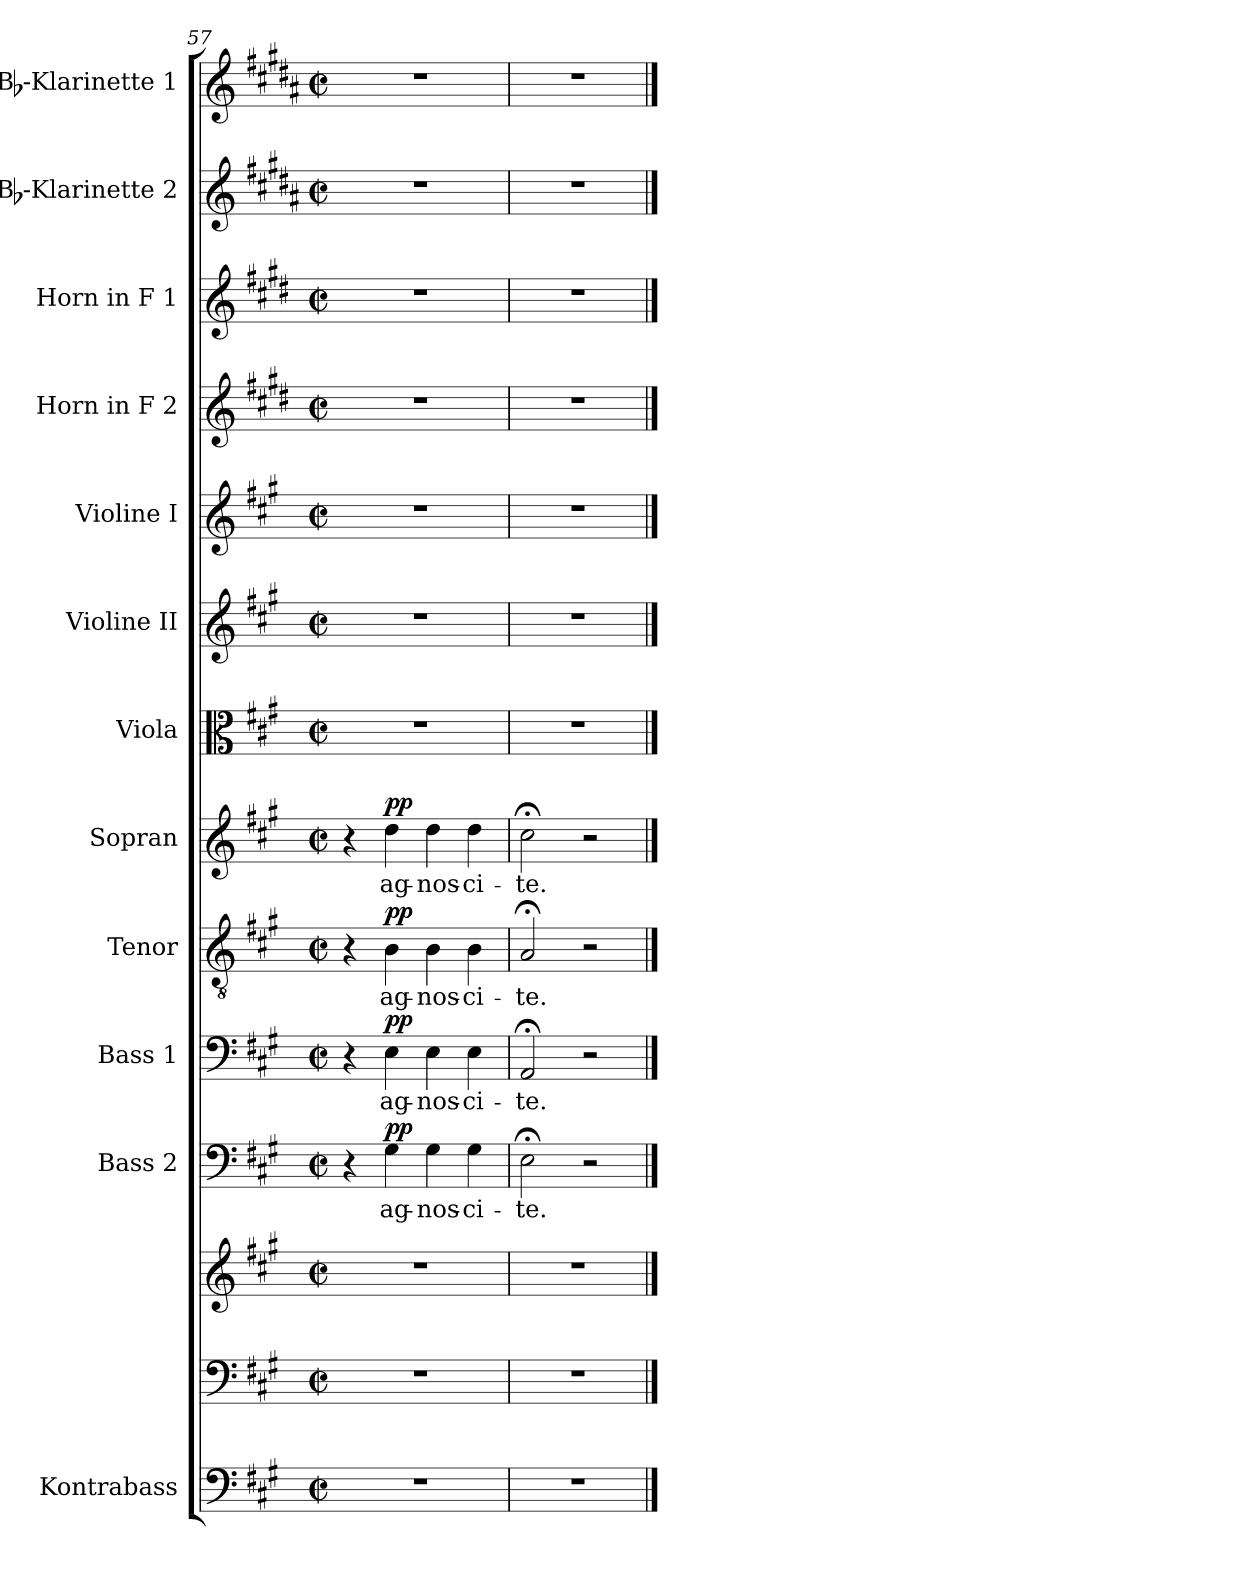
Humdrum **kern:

**kern	**kern	**kern	**kern	**text	**dynam	**kern	**text	**dynam	**kern	**text	**dynam	**kern	**text	**dynam	**kern	**kern	**kern	**kern	**kern	**kern	**kern
*part13	*part12	*part12	*part11	*part11	*part11	*part10	*part10	*part10	*part9	*part9	*part9	*part8	*part8	*part8	*part7	*part6	*part5	*part4	*part3	*part2	*part1
*staff14	*staff13	*staff12	*staff11	*staff11	*staff11	*staff10	*staff10	*staff10	*staff9	*staff9	*staff9	*staff8	*staff8	*staff8	*staff7	*staff6	*staff5	*staff4	*staff3	*staff2	*staff1
*I"Kontrabass	*	*	*I"Bass 2	*	*	*I"Bass 1	*	*	*I"Tenor	*	*	*I"Sopran	*	*	*I"Viola	*I"Violine II	*I"Violine I	*I"Horn in F 2	*I"Horn in F 1	*I"Bb-Klarinette 2	*I"Bb-Klarinette 1
*I'Kb.	*	*	*I'B. 2	*	*	*I'B. 1	*	*	*I'T.	*	*	*I'S.	*	*	*I'Vla.	*I'Vl. II	*I'Vl. I	*	*	*I'Bb Kl. 2	*I'Bb Kl. 1
*clefF4	*clefF4	*clefG2	*clefF4	*	*	*clefF4	*	*	*clefGv2	*	*	*clefG2	*	*	*clefC3	*clefG2	*clefG2	*clefG2	*clefG2	*clefG2	*clefG2
*ITrd7c12	*	*	*	*	*	*	*	*	*	*	*	*	*	*	*	*	*	*ITrd4c7	*ITrd4c7	*ITrd1c2	*ITrd1c2
*k[f#c#g#]	*k[f#c#g#]	*k[f#c#g#]	*k[f#c#g#]	*	*	*k[f#c#g#]	*	*	*k[f#c#g#]	*	*	*k[f#c#g#]	*	*	*k[f#c#g#]	*k[f#c#g#]	*k[f#c#g#]	*k[f#c#g#]	*k[f#c#g#]	*k[f#c#g#]	*k[f#c#g#]
*A:	*A:	*A:	*A:	*	*	*A:	*	*	*A:	*	*	*A:	*	*	*A:	*A:	*A:	*A:	*A:	*A:	*A:
*M2/2	*M2/2	*M2/2	*M2/2	*	*	*M2/2	*	*	*M2/2	*	*	*M2/2	*	*	*M2/2	*M2/2	*M2/2	*M2/2	*M2/2	*M2/2	*M2/2
*met(c|)	*met(c|)	*met(c|)	*met(c|)	*	*	*met(c|)	*	*	*met(c|)	*	*	*met(c|)	*	*	*met(c|)	*met(c|)	*met(c|)	*met(c|)	*met(c|)	*met(c|)	*met(c|)
=57	=57	=57	=57	=57	=57	=57	=57	=57	=57	=57	=57	=57	=57	=57	=57	=57	=57	=57	=57	=57	=57
1r	1r	1r	4r	.	.	4r	.	.	4r	.	.	4r	.	.	1r	1r	1r	1r	1r	1r	1r
!	!	!	!	!LO:LY:b	!LO:DY:a	!	!LO:LY:b	!LO:DY:a	!	!LO:LY:b	!LO:DY:a	!	!LO:LY:b	!LO:DY:a	!	!	!	!	!	!	!
.	.	.	4G#\	ag-	pp	4E\	ag-	pp	4B\	ag-	pp	4dd\	ag-	pp	.	.	.	.	.	.	.
!	!	!	!	!LO:LY:b	!	!	!LO:LY:b	!	!	!LO:LY:b	!	!	!LO:LY:b	!	!	!	!	!	!	!	!
.	.	.	4G#\	-nos-	.	4E\	-nos-	.	4B\	-nos-	.	4dd\	-nos-	.	.	.	.	.	.	.	.
!	!	!	!	!LO:LY:b	!	!	!LO:LY:b	!	!	!LO:LY:b	!	!	!LO:LY:b	!	!	!	!	!	!	!	!
.	.	.	4G#\	-ci-	.	4E\	-ci-	.	4B\	-ci-	.	4dd\	-ci-	.	.	.	.	.	.	.	.
=58	=58	=58	=58	=58	=58	=58	=58	=58	=58	=58	=58	=58	=58	=58	=58	=58	=58	=58	=58	=58	=58
!	!	!	!	!LO:LY:b	!	!	!LO:LY:b	!	!	!LO:LY:b	!	!	!LO:LY:b	!	!	!	!	!	!	!	!
1r	1r	1r	2E;<\	-te.	.	2AA;</	-te.	.	2A;</	-te.	.	2cc#;<\	-te.	.	1r	1r	1r	1r	1r	1r	1r
.	.	.	2r	.	.	2r	.	.	2r	.	.	2r	.	.	.	.	.	.	.	.	.
==	==	==	==	==	==	==	==	==	==	==	==	==	==	==	==	==	==	==	==	==	==
*-	*-	*-	*-	*-	*-	*-	*-	*-	*-	*-	*-	*-	*-	*-	*-	*-	*-	*-	*-	*-	*-
